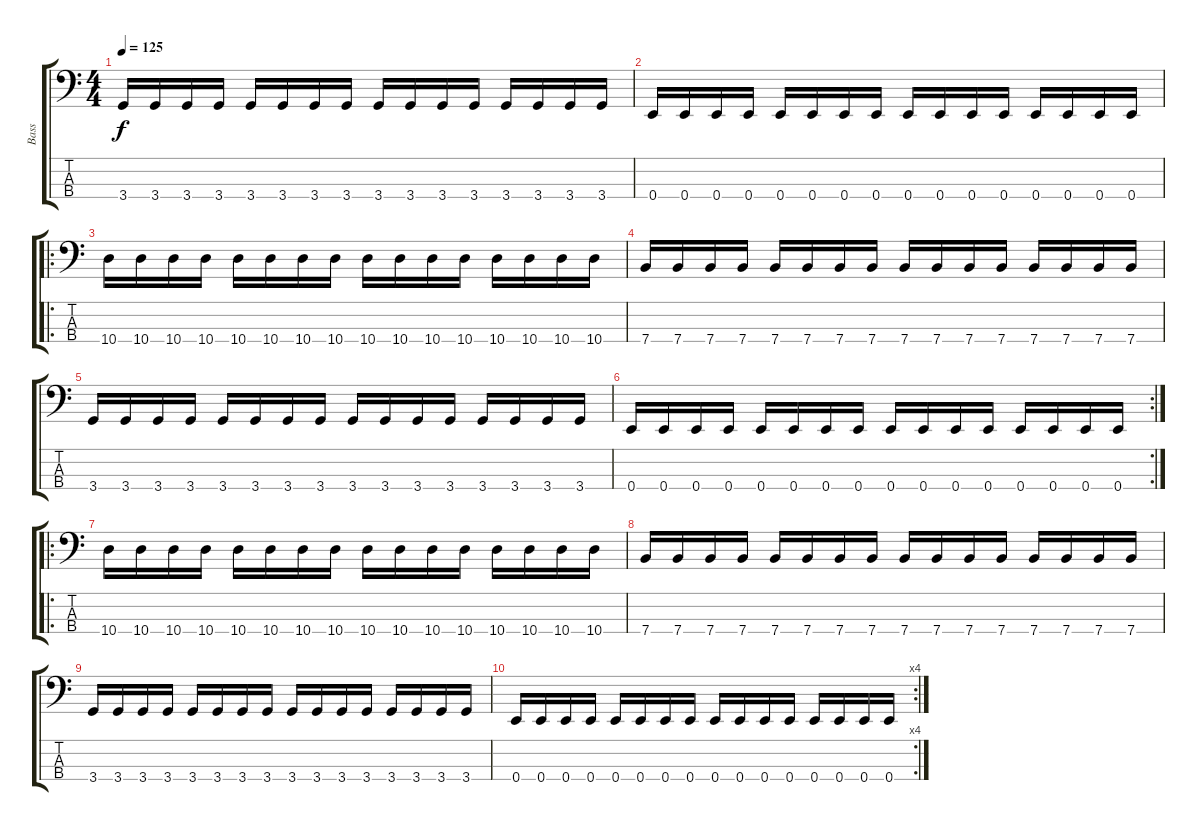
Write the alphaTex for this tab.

\track ("Bass" "Bass") {instrument electricbassfinger}
\staff {score tabs}
\tuning (G2 D2 A1 E1) {hide}
\ts (4 4)
\tempo 125
\clef f4
\ks c
3.4.16{dy f} 3.4.16 3.4.16 3.4.16 3.4.16 3.4.16 3.4.16 3.4.16 3.4.16 3.4.16 3.4.16 3.4.16 3.4.16 3.4.16 3.4.16 3.4.16 |
0.4.16 0.4.16 0.4.16 0.4.16 0.4.16 0.4.16 0.4.16 0.4.16 0.4.16 0.4.16 0.4.16 0.4.16 0.4.16 0.4.16 0.4.16 0.4.16 |
\ro
10.4.16 10.4.16 10.4.16 10.4.16 10.4.16 10.4.16 10.4.16 10.4.16 10.4.16 10.4.16 10.4.16 10.4.16 10.4.16 10.4.16 10.4.16 10.4.16 |
7.4.16 7.4.16 7.4.16 7.4.16 7.4.16 7.4.16 7.4.16 7.4.16 7.4.16 7.4.16 7.4.16 7.4.16 7.4.16 7.4.16 7.4.16 7.4.16 |
3.4.16 3.4.16 3.4.16 3.4.16 3.4.16 3.4.16 3.4.16 3.4.16 3.4.16 3.4.16 3.4.16 3.4.16 3.4.16 3.4.16 3.4.16 3.4.16 |
\rc 2
0.4.16 0.4.16 0.4.16 0.4.16 0.4.16 0.4.16 0.4.16 0.4.16 0.4.16 0.4.16 0.4.16 0.4.16 0.4.16 0.4.16 0.4.16 0.4.16 |
\ro
10.4.16 10.4.16 10.4.16 10.4.16 10.4.16 10.4.16 10.4.16 10.4.16 10.4.16 10.4.16 10.4.16 10.4.16 10.4.16 10.4.16 10.4.16 10.4.16 |
7.4.16 7.4.16 7.4.16 7.4.16 7.4.16 7.4.16 7.4.16 7.4.16 7.4.16 7.4.16 7.4.16 7.4.16 7.4.16 7.4.16 7.4.16 7.4.16 |
3.4.16 3.4.16 3.4.16 3.4.16 3.4.16 3.4.16 3.4.16 3.4.16 3.4.16 3.4.16 3.4.16 3.4.16 3.4.16 3.4.16 3.4.16 3.4.16 |
\rc 4
0.4.16 0.4.16 0.4.16 0.4.16 0.4.16 0.4.16 0.4.16 0.4.16 0.4.16 0.4.16 0.4.16 0.4.16 0.4.16 0.4.16 0.4.16 0.4.16
